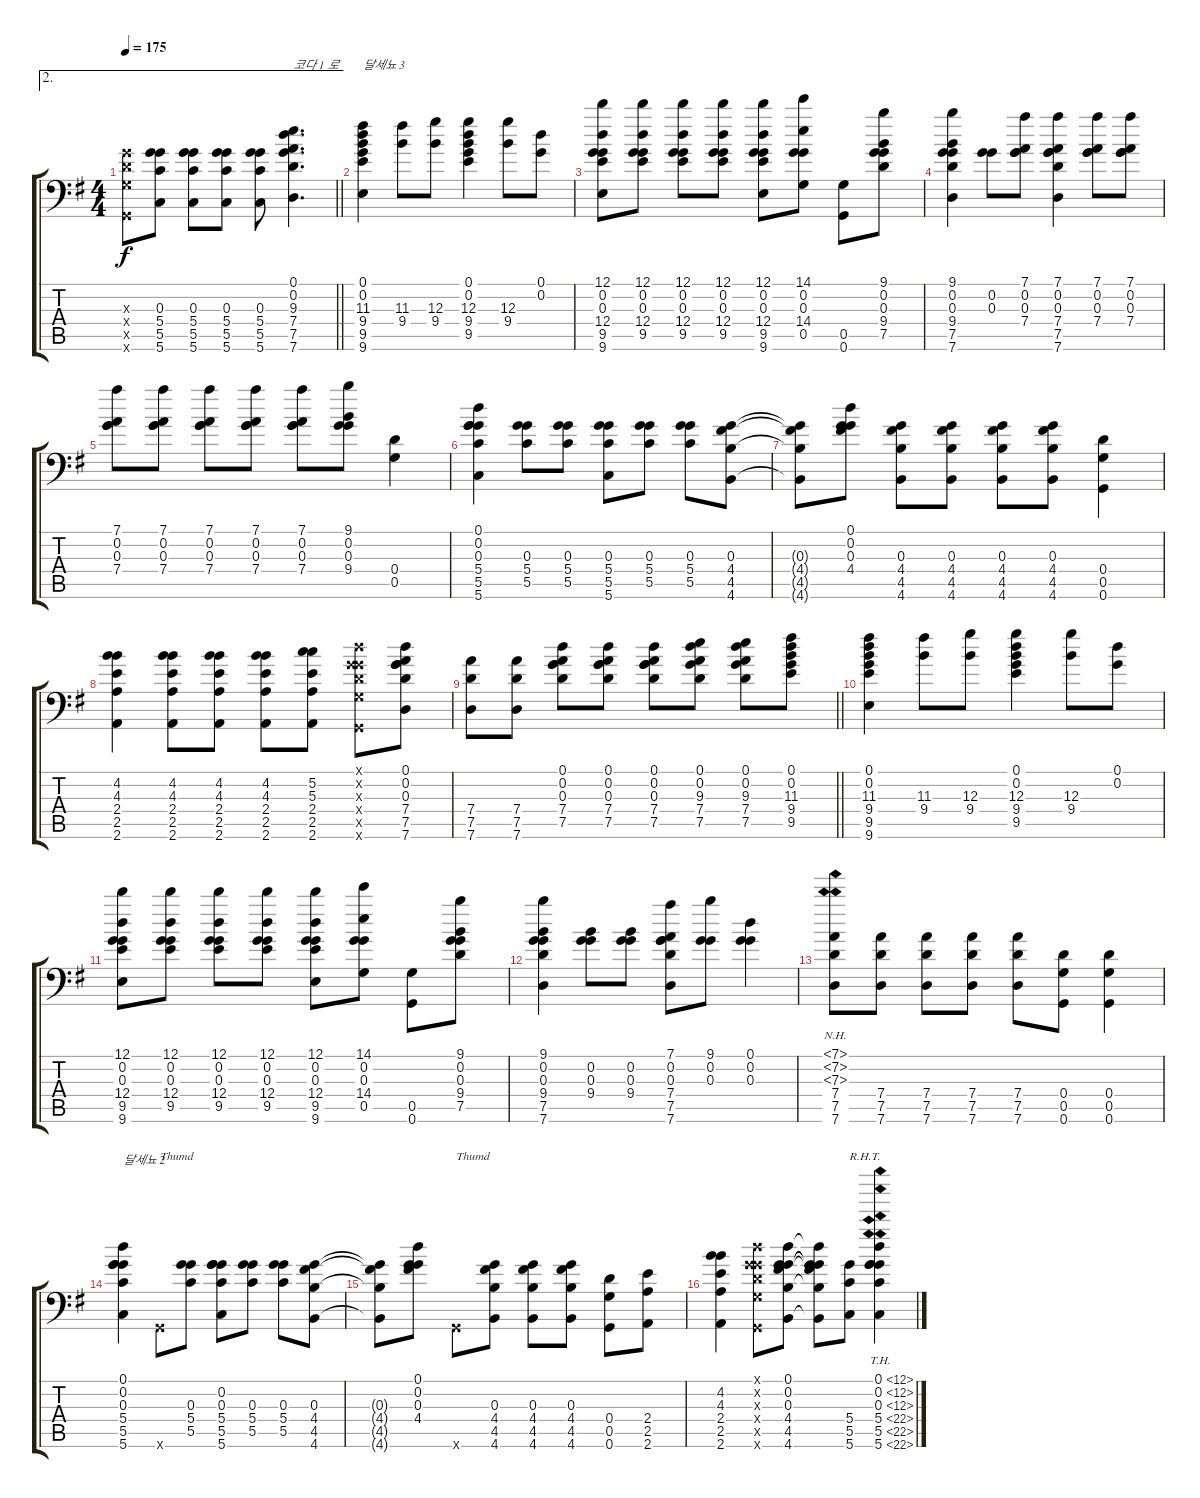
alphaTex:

\track "" {instrument acousticguitarsteel}
\staff {score tabs}
\tuning (D4 G3 G3 D3 G2 G1) {hide}
\ae 2
\ts (4 4)
\tempo 175
\clef f4
\barLineRight lightlight
\ks g
(0.3{x} 0.4{x} 0.5{x} 0.6{x}).8{dy f} (0.3 5.4 5.5 5.6).8 (0.3 5.4 5.5 5.6).8 (0.3 5.4 5.5 5.6).8 (0.3 5.4 5.5 5.6).8 (0.1 0.2 9.3 7.4 7.5 7.6).4{d txt "코다 1 로"} |
(0.1 0.2 11.3 9.4 9.5 9.6).4{txt "달세뇨 3"} (11.3 9.4).8 (12.3 9.4).8 (0.1 0.2 12.3 9.4 9.5).4 (12.3 9.4).8 (0.1 0.2).8 |
(12.1 0.2 0.3 12.4 9.5 9.6).8 (12.1 0.2 0.3 12.4 9.5).8 (12.1 0.2 0.3 12.4 9.5).8 (12.1 0.2 0.3 12.4 9.5).8 (12.1 0.2 0.3 12.4 9.5 9.6).8 (14.1 0.2 0.3 14.4 0.5).8 (0.5 0.6).8 (9.1 0.2 0.3 9.4 7.5).8 |
(9.1 0.2 0.3 9.4 7.5 7.6).4 (0.2 0.3).8 (7.1 0.2 0.3 7.4).8 (7.1 0.2 0.3 7.4 7.5 7.6).4 (7.1 0.2 0.3 7.4).8 (7.1 0.2 0.3 7.4).8 |
(7.1 0.2 0.3 7.4).8 (7.1 0.2 0.3 7.4).8 (7.1 0.2 0.3 7.4).8 (7.1 0.2 0.3 7.4).8 (7.1 0.2 0.3 7.4).8 (9.1 0.2 0.3 9.4).8 (0.4 0.5).4 |
(0.1 0.2 0.3 5.4 5.5 5.6).4 (0.3 5.4 5.5).8 (0.3 5.4 5.5).8 (0.3 5.4 5.5 5.6).8 (0.3 5.4 5.5).8 (0.3 5.4 5.5).8 (0.3 4.4 4.5 4.6).8 |
(0.3{t} 4.4{t} 4.5{t} 4.6{t}).8 (0.1 0.2 0.3 4.4).8 (0.3 4.4 4.5 4.6).8 (0.3 4.4 4.5 4.6).8 (0.3 4.4 4.5 4.6).8 (0.3 4.4 4.5 4.6).8 (0.4 0.5 0.6).4 |
(4.2 4.3 2.4 2.5 2.6).4 (4.2 4.3 2.4 2.5 2.6).8 (4.2 4.3 2.4 2.5 2.6).8 (4.2 4.3 2.4 2.5 2.6).8 (5.2 5.3 2.4 2.5 2.6).8 (0.1{x} 0.2{x} 0.3{x} 0.4{x} 0.5{x} 0.6{x}).8 (0.1 0.2 0.3 7.4 7.5 7.6).8 |
\barLineRight lightlight
(7.4 7.5 7.6).8 (7.4 7.5 7.6).8 (0.1 0.2 0.3 7.4 7.5).8 (0.1 0.2 0.3 7.4 7.5).8 (0.1 0.2 0.3 7.4 7.5).8 (0.1 0.2 9.3 7.4 7.5).8 (0.1 0.2 9.3 7.4 7.5).8 (0.1 0.2 11.3 9.4 9.5).8 |
(0.1 0.2 11.3 9.4 9.5 9.6).4 (11.3 9.4).8 (12.3 9.4).8 (0.1 0.2 12.3 9.4 9.5).4 (12.3 9.4).8 (0.1 0.2).8 |
(12.1 0.2 0.3 12.4 9.5 9.6).8 (12.1 0.2 0.3 12.4 9.5).8 (12.1 0.2 0.3 12.4 9.5).8 (12.1 0.2 0.3 12.4 9.5).8 (12.1 0.2 0.3 12.4 9.5 9.6).8 (14.1 0.2 0.3 14.4 0.5).8 (0.5 0.6).8 (9.1 0.2 0.3 9.4 7.5).8 |
(9.1 0.2 0.3 9.4 7.5 7.6).4 (0.2 0.3 9.4).8 (0.2 0.3 9.4).8 (7.1 0.2 0.3 7.4 7.5 7.6).8 (9.1 0.2 0.3).8 (0.1 0.2 0.3).4 |
(7.1{nh} 7.2{nh} 7.3{nh} 7.4 7.5 7.6).8 (7.4 7.5 7.6).8 (7.4 7.5 7.6).8 (7.4 7.5 7.6).8 (7.4 7.5 7.6).8 (0.4 0.5 0.6).8 (0.4 0.5 0.6).4 |
(0.1 0.2 0.3 5.4 5.5 5.6).4{txt "달세뇨 2"} 0.6{x}.8{txt "Thumd"} (0.3 5.4 5.5).8 (0.2 0.3 5.4 5.5 5.6).8 (0.3 5.4 5.5).8 (0.3 5.4 5.5).8 (0.3 4.4 4.5 4.6).8 |
(0.3{t} 4.4{t} 4.5{t} 4.6{t}).8 (0.1 0.2 0.3 4.4).8 0.6{x}.8{txt "Thumd"} (0.3 4.4 4.5 4.6).8 (0.3 4.4 4.5 4.6).8 (0.3 4.4 4.5 4.6).8 (0.4 0.5 0.6).8 (2.4 2.5 2.6).8 |
(4.2 4.3 2.4 2.5 2.6).4 (0.1{x} 0.2{x} 0.3{x} 0.4{x} 0.5{x} 0.6{x}).8 (0.1 0.2 0.3 4.4 4.5 4.6).8 (0.1{t} 0.2{t} 0.3{t} 4.4{t} 4.5{t} 4.6{t}).8 (5.4 5.5 5.6).8{txt "R.H.T."} (0.1{th 12} 0.2{th 12} 0.3{th 12} 5.4{th 17} 5.5{th 17} 5.6{th 17}).4
